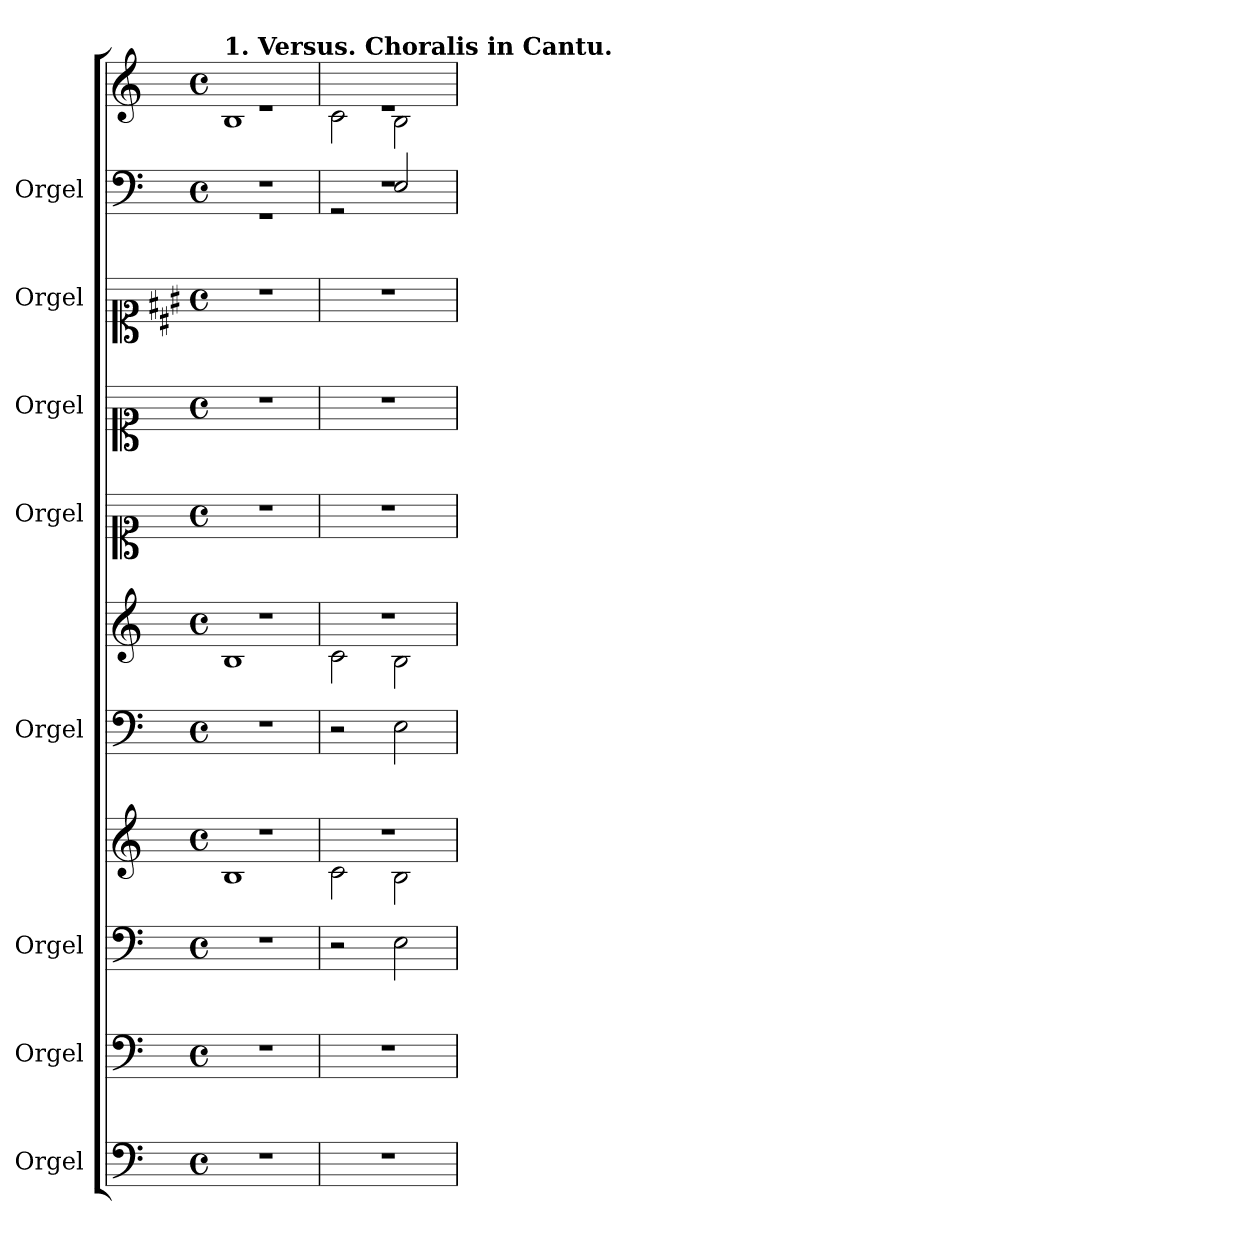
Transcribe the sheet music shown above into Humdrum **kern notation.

**kern	**kern	**kern	**kern	**kern	**kern	**kern	**kern	**kern	**kern	**kern
*part8	*part7	*part6	*part6	*part5	*part5	*part4	*part3	*part2	*part1	*part1
*staff11	*staff10	*staff9	*staff8	*staff7	*staff6	*staff5	*staff4	*staff3	*staff2	*staff1
*I"Orgel	*I"Orgel	*I"Orgel	*	*I"Orgel	*	*I"Orgel	*I"Orgel	*I"Orgel	*I"Orgel	*
*clefF4	*clefF4	*clefF4	*clefG2	*clefF4	*clefG2	*clefC1	*clefC1	*clefC1	*clefF4	*clefG2
*	*	*	*	*	*	*	*	*ITrd5c9	*	*
*k[]	*k[]	*k[]	*k[]	*k[]	*k[]	*k[]	*k[]	*k[]	*k[]	*k[]
*M4/4	*M4/4	*M4/4	*M4/4	*M4/4	*M4/4	*M4/4	*M4/4	*M4/4	*M4/4	*M4/4
*met(c)	*met(c)	*met(c)	*met(c)	*met(c)	*met(c)	*met(c)	*met(c)	*met(c)	*met(c)	*met(c)
=1	=1	=1	=1	=1	=1	=1	=1	=1	=1	=1
*	*	*	*^	*	*^	*	*	*	*^	*^
!	!	!	!	!	!	!	!	!	!	!	!	!	!LO:TX:a:B:t=1. Versus. Choralis in Cantu.	!
1r	1r	1r	1r	1B	1r	1r	1B	1r	1r	1r	1rGG	1rF	1re	1B
=2	=2	=2	=2	=2	=2	=2	=2	=2	=2	=2	=2	=2	=2	=2
1r	1r	2r	1r	2c\	2r	1r	2c\	1r	1r	1r	2rGG	1rF	1re	2c\
.	.	2E\	.	2B\	2E\	.	2B\	.	.	.	2E/	.	.	2B\
*	*	*	*	*	*	*	*	*	*	*	*v	*v	*	*
*	*	*	*v	*v	*	*v	*v	*	*	*	*	*v	*v
=	=	=	=	=	=	=	=	=	=	=
*-	*-	*-	*-	*-	*-	*-	*-	*-	*-	*-
